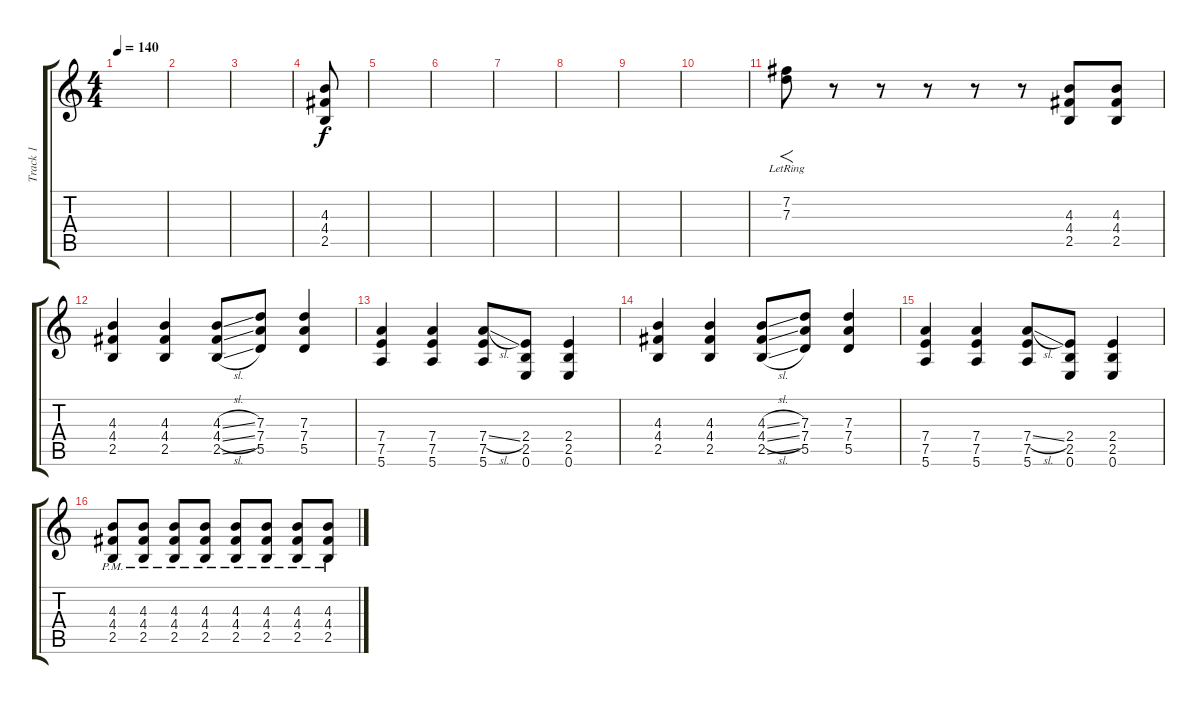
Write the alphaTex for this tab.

\track ("Track 1" "Track 1") {instrument distortionguitar}
\staff {score tabs}
\tuning (E4 B3 G3 D3 A2 E2) {hide}
\ts (4 4)
\tempo 140
\clef g2
\ks c
|
|
|
(4.3 4.4 2.5).8 |
|
|
|
|
|
|
(7.2 7.3{lr}).8{f} r.8 r.8 r.8 r.8 r.8 (4.3 4.4 2.5).8 (4.3 4.4 2.5).8 |
(4.3 4.4 2.5).4 (4.3 4.4 2.5).4 (4.3{sl} 4.4{sl} 2.5{sl}).8 (7.3 7.4 5.5).8 (7.3 7.4 5.5).4 |
(7.4 7.5 5.6).4 (7.4 7.5 5.6).4 (7.4{sl} 7.5 5.6).8 (2.4 2.5 0.6).8 (2.4 2.5 0.6).4 |
(4.3 4.4 2.5).4 (4.3 4.4 2.5).4 (4.3{sl} 4.4{sl} 2.5{sl}).8 (7.3 7.4 5.5).8 (7.3 7.4 5.5).4 |
(7.4 7.5 5.6).4 (7.4 7.5 5.6).4 (7.4{sl} 7.5 5.6).8 (2.4 2.5 0.6).8 (2.4 2.5 0.6).4 |
(4.3{pm} 4.4 2.5).8 (4.3{pm} 4.4 2.5).8 (4.3{pm} 4.4 2.5).8 (4.3{pm} 4.4 2.5).8 (4.3{pm} 4.4 2.5).8 (4.3{pm} 4.4 2.5).8 (4.3{pm} 4.4 2.5).8 (4.3{pm} 4.4 2.5).8
